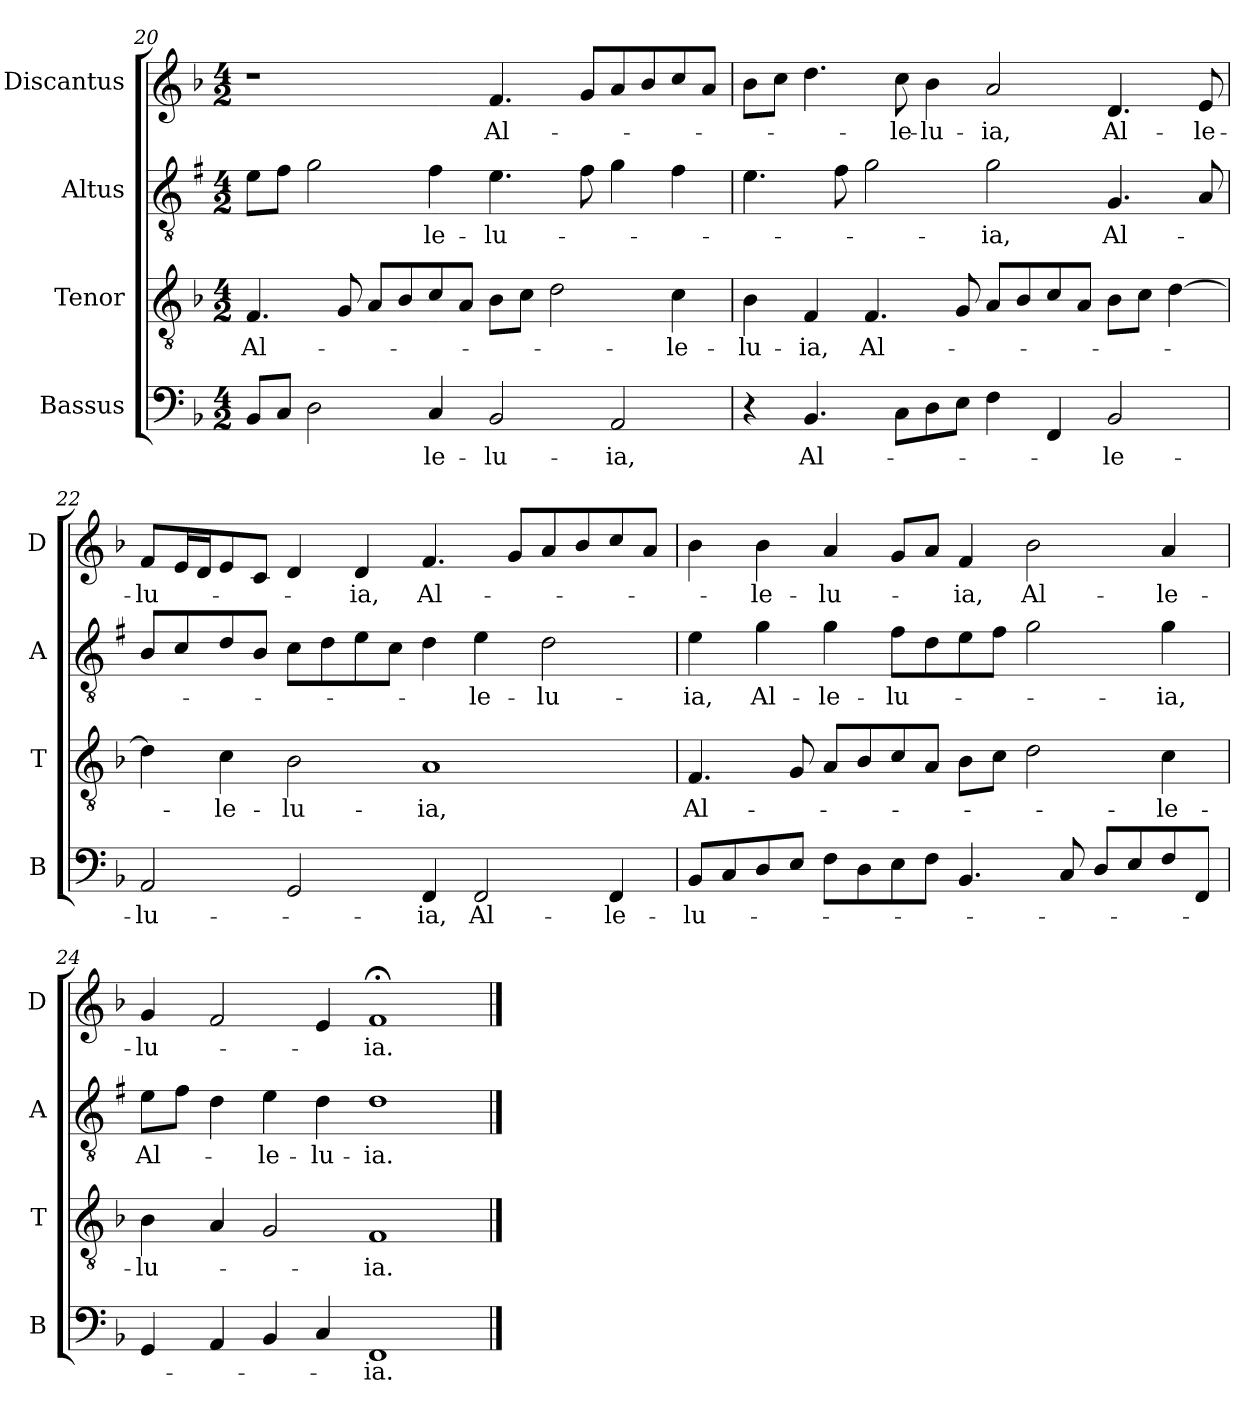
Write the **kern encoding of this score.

**kern	**text	**kern	**text	**kern	**text	**kern	**text
*part4	*part4	*part3	*part3	*part2	*part2	*part1	*part1
*staff4	*staff4	*staff3	*staff3	*staff2	*staff2	*staff1	*staff1
*I"Bassus	*	*I"Tenor	*	*I"Altus	*	*I"Discantus	*
*I'B	*	*I'T	*	*I'A	*	*I'D	*
*clefF4	*	*clefGv2	*	*clefGv2	*	*clefG2	*
*	*	*	*	*ITrd1c2	*	*	*
*k[b-]	*	*k[b-]	*	*k[b-]	*	*k[b-]	*
*F:	*	*F:	*	*F:	*	*F:	*
*M4/2	*	*M4/2	*	*M4/2	*	*M4/2	*
=20	=20	=20	=20	=20	=20	=20	=20
!	!	!	!LO:LY:b	!	!	!	!
8BB-/L	.	4.F/	Al-	8d\L	.	1r	.
8C/J	.	.	.	8e\J	.	.	.
2D\	.	.	.	2f\	.	.	.
.	.	8G/	.	.	.	.	.
.	.	8A/L	.	.	.	.	.
.	.	8B-/	.	.	.	.	.
!	!LO:LY:b	!	!	!	!LO:LY:b	!	!
4C/	-le-	8c/	.	4e\	-le-	.	.
.	.	8A/J	.	.	.	.	.
!	!LO:LY:b	!	!	!	!LO:LY:b	!	!LO:LY:b
2BB-/	-lu-	8B-\L	.	4.d\	-lu-	4.f/	Al-
.	.	8c\J	.	.	.	.	.
.	.	2d\	.	.	.	.	.
.	.	.	.	8e\	.	8g/L	.
!	!LO:LY:b	!	!	!	!	!	!
2AA/	-ia,	.	.	4f\	.	8a/	.
.	.	.	.	.	.	8b-/	.
!	!	!	!LO:LY:b	!	!	!	!
.	.	4c\	-le-	4e\	.	8cc/	.
.	.	.	.	.	.	8a/J	.
!!LO:LB:g=z
=21	=21	=21	=21	=21	=21	=21	=21
!	!	!	!LO:LY:b	!	!	!	!
4r	.	4B-\	-lu-	4.d\	.	8b-\L	.
.	.	.	.	.	.	8cc\J	.
!	!LO:LY:b	!	!LO:LY:b	!	!	!	!
4.BB-/	Al-	4F/	-ia,	.	.	4.dd\	.
.	.	.	.	8e\	.	.	.
!	!	!	!LO:LY:b	!	!	!	!
.	.	4.F/	Al-	2f\	.	.	.
!	!	!	!	!	!	!	!LO:LY:b
8C\L	.	.	.	.	.	8cc\	-le-
!	!	!	!	!	!	!	!LO:LY:b
8D\	.	.	.	.	.	4b-\	-lu-
8E\J	.	8G/	.	.	.	.	.
!	!	!	!	!	!LO:LY:b	!	!LO:LY:b
4F\	.	8A/L	.	2f\	-ia,	2a/	-ia,
.	.	8B-/	.	.	.	.	.
4FF/	.	8c/	.	.	.	.	.
.	.	8A/J	.	.	.	.	.
!	!LO:LY:b	!	!	!	!LO:LY:b	!	!LO:LY:b
2BB-/	-le-	8B-\L	.	4.F/	Al-	4.d/	Al-
.	.	8c\J	.	.	.	.	.
.	.	[4d\	.	.	.	.	.
!	!	!	!	!	!	!	!LO:LY:b
.	.	.	.	8G/	.	8e/	-le-
=22	=22	=22	=22	=22	=22	=22	=22
!	!LO:LY:b	!	!	!	!	!	!LO:LY:b
2AA/	-lu-	4d\]	.	8A/L	.	8f/L	-lu-
.	.	.	.	8B-/	.	16e/L	.
.	.	.	.	.	.	16d/J	.
!	!	!	!LO:LY:b	!	!	!	!
.	.	4c\	-le-	8c/	.	8e/	.
.	.	.	.	8A/J	.	8c/J	.
!	!	!	!LO:LY:b	!	!	!	!
2GG/	.	2B-\	-lu-	8B-\L	.	4d/	.
.	.	.	.	8c\	.	.	.
!	!	!	!	!	!	!	!LO:LY:b
.	.	.	.	8d\	.	4d/	-ia,
.	.	.	.	8B-\J	.	.	.
!	!LO:LY:b	!	!LO:LY:b	!	!	!	!LO:LY:b
4FF/	-ia,	1A	-ia,	4c\	.	4.f/	Al-
!	!LO:LY:b	!	!	!	!LO:LY:b	!	!
2FF/	Al-	.	.	4d\	-le-	.	.
.	.	.	.	.	.	8g/L	.
!	!	!	!	!	!LO:LY:b	!	!
.	.	.	.	2c\	-lu-	8a/	.
.	.	.	.	.	.	8b-/	.
!	!LO:LY:b	!	!	!	!	!	!
4FF/	-le-	.	.	.	.	8cc/	.
.	.	.	.	.	.	8a/J	.
=23	=23	=23	=23	=23	=23	=23	=23
!	!LO:LY:b	!	!LO:LY:b	!	!LO:LY:b	!	!
8BB-/L	-lu-	4.F/	Al-	4d\	-ia,	4b-\	.
8C/	.	.	.	.	.	.	.
!	!	!	!	!	!LO:LY:b	!	!LO:LY:b
8D/	.	.	.	4f\	Al-	4b-\	-le-
8E/J	.	8G/	.	.	.	.	.
!	!	!	!	!	!LO:LY:b	!	!LO:LY:b
8F\L	.	8A/L	.	4f\	-le-	4a/	-lu-
8D\	.	8B-/	.	.	.	.	.
!	!	!	!	!	!LO:LY:b	!	!
8E\	.	8c/	.	8e\L	-lu-	8g/L	.
8F\J	.	8A/J	.	8c\	.	8a/J	.
!	!	!	!	!	!	!	!LO:LY:b
4.BB-/	.	8B-\L	.	8d\	.	4f/	-ia,
.	.	8c\J	.	8e\J	.	.	.
!	!	!	!	!	!	!	!LO:LY:b
.	.	2d\	.	2f\	.	2b-\	Al-
8C/	.	.	.	.	.	.	.
8D/L	.	.	.	.	.	.	.
8E/	.	.	.	.	.	.	.
!	!	!	!LO:LY:b	!	!LO:LY:b	!	!LO:LY:b
8F/	.	4c\	-le-	4f\	-ia,	4a/	-le-
8FF/J	.	.	.	.	.	.	.
=24	=24	=24	=24	=24	=24	=24	=24
!	!	!	!LO:LY:b	!	!LO:LY:b	!	!LO:LY:b
4GG/	.	4B-\	-lu-	8d\L	Al-	4g/	-lu-
.	.	.	.	8e\J	.	.	.
4AA/	.	4A/	.	4c\	.	2f/	.
!	!	!	!	!	!LO:LY:b	!	!
4BB-/	.	2G/	.	4d\	-le-	.	.
!	!	!	!	!	!LO:LY:b	!	!
4C/	.	.	.	4c\	-lu-	4e/	.
!	!LO:LY:b	!	!LO:LY:b	!	!LO:LY:b	!	!LO:LY:b
1FF	-ia.	1F	-ia.	1c	-ia.	1f;<	-ia.
==	==	==	==	==	==	==	==
*-	*-	*-	*-	*-	*-	*-	*-
